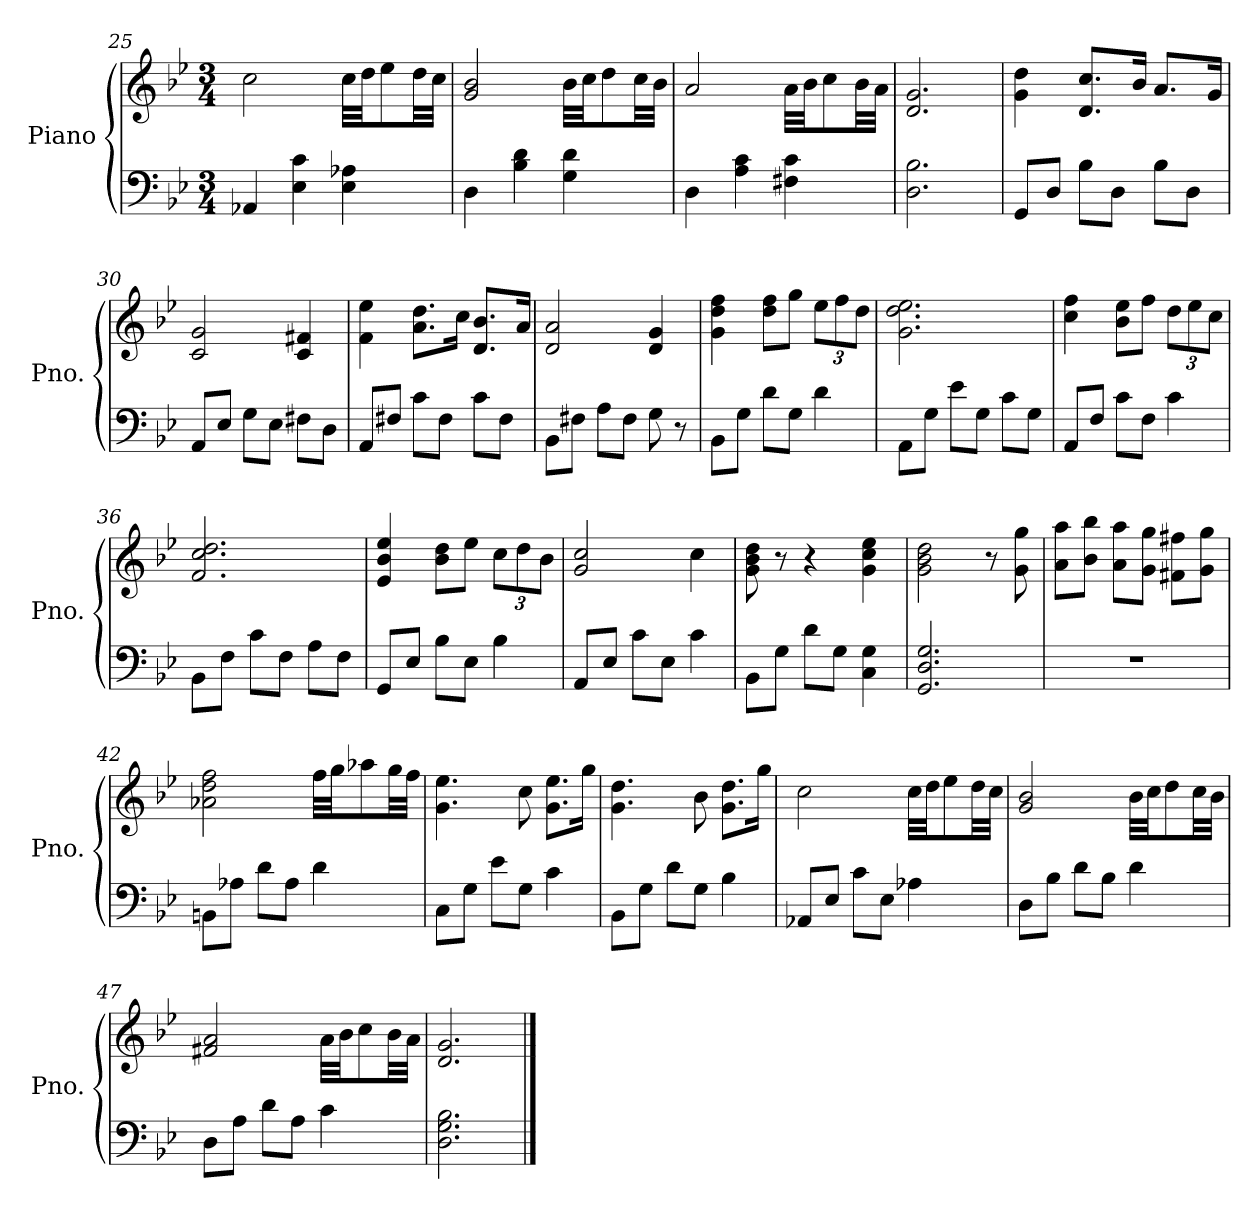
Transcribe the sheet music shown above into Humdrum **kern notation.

**kern	**kern
*part1	*part1
*staff2	*staff1
*I"Piano	*
*I'Pno.	*
*clefF4	*clefG2
*k[b-e-]	*k[b-e-]
*M3/4	*M3/4
=25	=25
4AA-X/	2cc\
4E-\ 4c\	.
4E-\ 4A-X\	32cc\LLL
.	32dd\JJ
.	8ee-\
.	32dd\LL
.	32cc\JJJ
=26	=26
4D\	2g/ 2b-/
4B-\ 4d\	.
4G\ 4d\	32b-\LLL
.	32cc\JJ
.	8dd\
.	32cc\LL
.	32b-\JJJ
=27	=27
4D\	2a/
4A\ 4c\	.
4F#X\ 4c\	32a\LLL
.	32b-\JJ
.	8cc\
.	32b-\LL
.	32a\JJJ
=28	=28
2.D\ 2.B-\	2.d/ 2.g/
!!LO:PB:g=z
=29	=29
8GG/L	4g\ 4dd\
8D/J	.
8B-\L	8.d/ 8.cc/L
8D\J	.
.	16b-/Jk
8B-\L	8.a/L
8D\J	.
.	16g/Jk
=30	=30
8AA/L	2c/ 2g/
8E-/J	.
8G\L	.
8E-\J	.
8F#X\L	4c/ 4f#X/
8D\J	.
=31	=31
8AA/L	4f\ 4ee-\
8F#X/J	.
8c\L	8.a\ 8.dd\L
8F#\J	.
.	16cc\Jk
8c\L	8.d/ 8.b-/L
8F#\J	.
.	16a/Jk
=32	=32
8BB-\L	2d/ 2a/
8F#X\J	.
8A\L	.
8F#\J	.
8G\	4d/ 4g/
8r	.
!!LO:LB:g=z
=33	=33
8BB-\L	4g\ 4dd\ 4ff\
8G\J	.
8d\L	8dd\ 8ff\L
8G\J	8gg\J
*	*Xbrackettup
4d\	12ee-\L
.	12ff\
.	12dd\J
=34	=34
8AA\L	2.g\ 2.dd\ 2.ee-\
8G\J	.
8e-\L	.
8G\J	.
8c\L	.
8G\J	.
=35	=35
8AA/L	4cc\ 4ff\
8F/J	.
8c\L	8b-\ 8ee-\L
8F\J	8ff\J
4c\	12dd\L
.	12ee-\
.	12cc\J
=36	=36
8BB-\L	2.f/ 2.cc/ 2.dd/
8F\J	.
8c\L	.
8F\J	.
8A\L	.
8F\J	.
!!LO:LB:g=z
=37	=37
8GG/L	4e-/ 4b-/ 4ee-/
8E-/J	.
8B-\L	8b-\ 8dd\L
8E-\J	8ee-\J
4B-\	12cc\L
.	12dd\
.	12b-\J
=38	=38
8AA/L	2g/ 2cc/
8E-/J	.
8c\L	.
8E-\J	.
4c\	4cc\
=39	=39
8BB-\L	8g\ 8b-\ 8dd\
8G\J	8r
8d\L	4r
8G\J	.
4C\ 4G\	4g\ 4cc\ 4ee-\
=40	=40
2.GG/ 2.D/ 2.G/	2g\ 2b-\ 2dd\
.	8r
.	8g\ 8gg\
=41	=41
2.r	8a\ 8aa\L
.	8b-\ 8bb-\J
.	8a\ 8aa\L
.	8g\ 8gg\J
.	8f#X\ 8ff#X\L
.	8g\ 8gg\J
!!LO:LB:g=z
=42	=42
8BBn\L	2a-X\ 2dd\ 2ff\
8A-X\J	.
8d\L	.
8A-\J	.
4d\	32ff\LLL
.	32gg\JJ
.	8aa-X\
.	32gg\LL
.	32ff\JJJ
=43	=43
8C\L	4.g\ 4.ee-\
8G\J	.
8e-\L	.
8G\J	8cc\
4c\	8.g\ 8.ee-\L
.	16gg\Jk
=44	=44
8BB-\L	4.g\ 4.dd\
8G\J	.
8d\L	.
8G\J	8b-\
4B-\	8.g\ 8.dd\L
.	16gg\Jk
!!LO:LB:g=z
=45	=45
8AA-X/L	2cc\
8E-/J	.
8c\L	.
8E-\J	.
4A-X\	32cc\LLL
.	32dd\JJ
.	8ee-\
.	32dd\LL
.	32cc\JJJ
=46	=46
8D\L	2g/ 2b-/
8B-\J	.
8d\L	.
8B-\J	.
4d\	32b-\LLL
.	32cc\JJ
.	8dd\
.	32cc\LL
.	32b-\JJJ
=47	=47
8D\L	2f#X/ 2a/
8A\J	.
8d\L	.
8A\J	.
4c\	32a\LLL
.	32b-\JJ
.	8cc\
.	32b-\LL
.	32a\JJJ
=48	=48
2.D\ 2.G\ 2.B-\	2.d/ 2.g/
==	==
*-	*-
